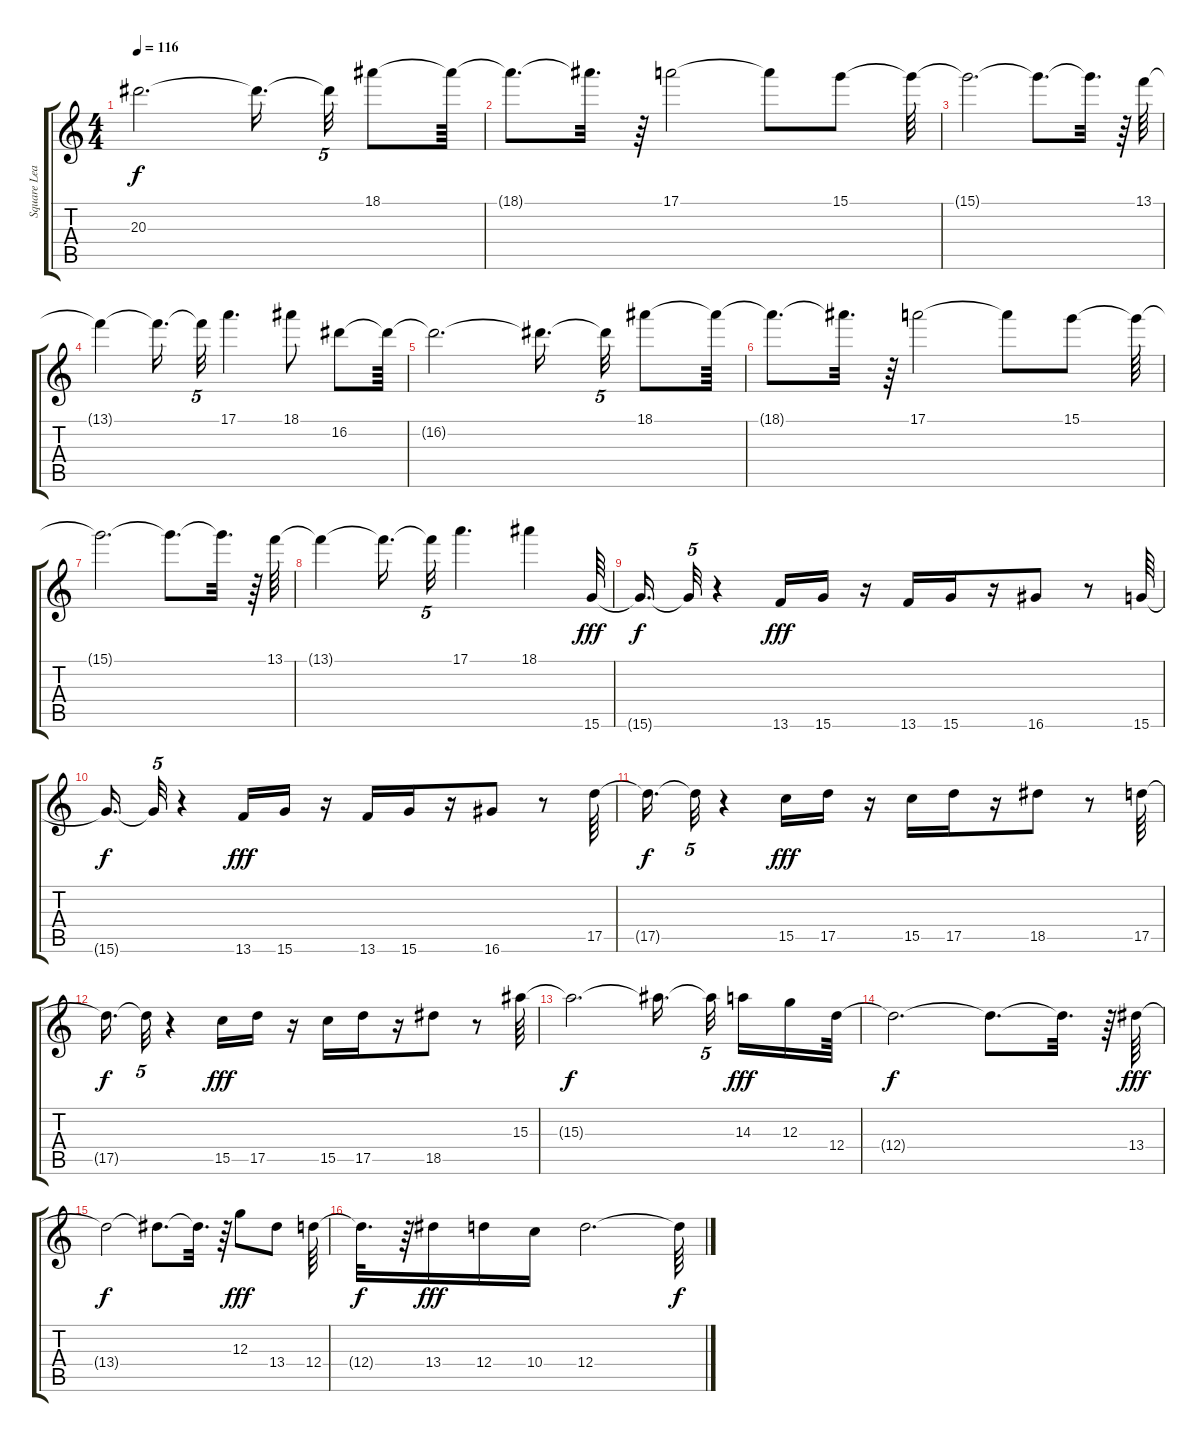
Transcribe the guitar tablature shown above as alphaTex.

\track ("Square Lead" "Square Lea") {instrument distortionguitar}
\staff {score tabs}
\tuning (E4 B3 G3 D3 A2 E2) {hide}
\ts (4 4)
\tempo 116
\clef g2
\ks c
20.3{t}.2{d dy f} 20.3{t}.16{d beam splitsecondary} 20.3{t}.32{tu (5 4)} 18.1.8 18.1{t}.64 |
18.1{t}.8{d} 18.1{t}.32{d} r.64 17.1.2 17.1{t}.8 15.1.8 15.1{t}.64 |
15.1{t}.2{d} 15.1{t}.8{d} 15.1{t}.32{d} r.64 13.1.64 |
13.1{t}.4 13.1{t}.16{d} 13.1{t}.32{tu (5 4)} 17.1.4{d} 18.1.8 16.2.8 16.2{t}.64 |
16.2{t}.2{d} 16.2{t}.16{d beam splitsecondary} 16.2{t}.32{tu (5 4)} 18.1.8 18.1{t}.64 |
18.1{t}.8{d} 18.1{t}.32{d} r.64 17.1.2 17.1{t}.8 15.1.8 15.1{t}.64 |
15.1{t}.2{d} 15.1{t}.8{d} 15.1{t}.32{d} r.64 13.1.64 |
13.1{t}.4 13.1{t}.16{d} 13.1{t}.32{tu (5 4)} 17.1.4{d} 18.1.4 15.6.64{dy fff} |
15.6{t}.16{d dy f} 15.6{t}.32{tu (5 4)} r.4 13.6.16{dy fff} 15.6.16 r.16 13.6.16 15.6.16 r.16 16.6.8 r.8 15.6.64 |
15.6{t}.16{d dy f} 15.6{t}.32{tu (5 4)} r.4 13.6.16{dy fff} 15.6.16 r.16 13.6.16 15.6.16 r.16 16.6.8 r.8 17.5.64 |
17.5{t}.16{d dy f} 17.5{t}.32{tu (5 4)} r.4 15.5.16{dy fff} 17.5.16 r.16 15.5.16 17.5.16 r.16 18.5.8 r.8 17.5.64 |
17.5{t}.16{d dy f} 17.5{t}.32{tu (5 4)} r.4 15.5.16{dy fff} 17.5.16 r.16 15.5.16 17.5.16 r.16 18.5.8 r.8 15.3.64 |
15.3{t}.2{d dy f} 15.3{t}.16{d beam splitsecondary} 15.3{t}.32{tu (5 4) beam splitsecondary} 14.3.16{dy fff} 12.3.16 12.4.64 |
12.4{t}.2{d dy f} 12.4{t}.8{d} 12.4{t}.32{d} r.64 13.4.64{dy fff} |
13.4{t}.2{dy f} 13.4{t}.8{d} 13.4{t}.32{d} r.64 12.3.8{dy fff} 13.4.8 12.4.64 |
12.4{t}.32{d dy f} r.64 13.4.16{dy fff} 12.4.16 10.4.16 12.4.2{d} 12.4{t}.64{dy f}
